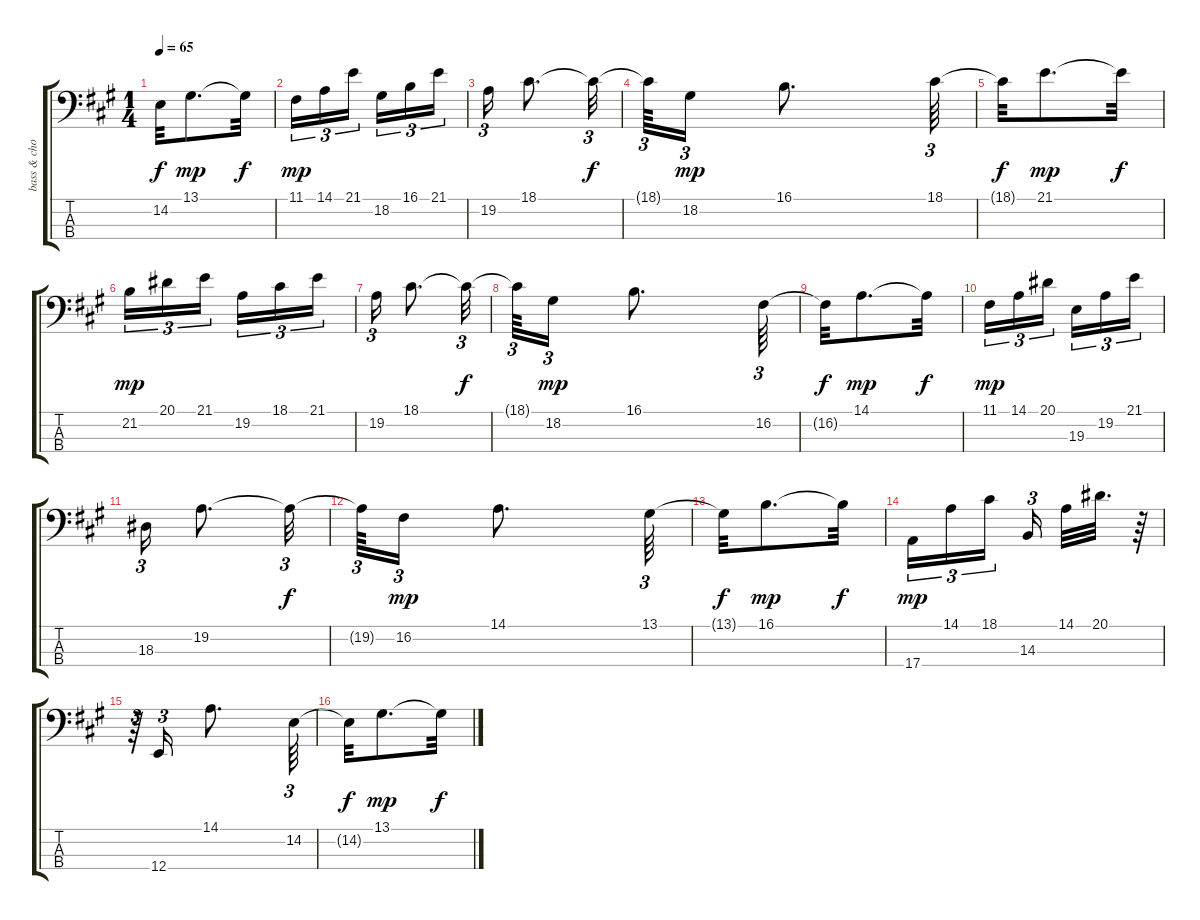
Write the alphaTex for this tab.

\track ("bass & chord        " "bass & cho") {instrument electricgrandpiano}
\staff {score tabs}
\tuning (G2 D2 A1 E1) {hide}
\ts (1 4)
\tempo 65
\clef f4
\ks a
14.2{t}.32{dy f} 13.1.8{d dy mp} 13.1{t}.32{dy f} |
11.1.16{tu (3 2) dy mp} 14.1.16{tu (3 2)} 21.1.16{tu (3 2)} 18.2.16{tu (3 2)} 16.1.16{tu (3 2)} 21.1.16{tu (3 2)} |
19.2.16{tu (3 2)} 18.1.8{d} 18.1{t}.32{tu (3 2) dy f} |
18.1{t}.64{tu (3 2)} 18.2.16{tu (3 2) dy mp} 16.1.8{d} 18.1.64{tu (3 2)} |
18.1{t}.32{dy f} 21.1.8{d dy mp} 21.1{t}.32{dy f} |
21.2.16{tu (3 2) dy mp} 20.1.16{tu (3 2)} 21.1.16{tu (3 2)} 19.2.16{tu (3 2)} 18.1.16{tu (3 2)} 21.1.16{tu (3 2)} |
19.2.16{tu (3 2)} 18.1.8{d} 18.1{t}.32{tu (3 2) dy f} |
18.1{t}.64{tu (3 2)} 18.2.16{tu (3 2) dy mp} 16.1.8{d} 16.2.64{tu (3 2)} |
16.2{t}.32{dy f} 14.1.8{d dy mp} 14.1{t}.32{dy f} |
11.1.16{tu (3 2) dy mp} 14.1.16{tu (3 2)} 20.1.16{tu (3 2)} 19.3.16{tu (3 2)} 19.2.16{tu (3 2)} 21.1.16{tu (3 2)} |
18.3.16{tu (3 2)} 19.2.8{d} 19.2{t}.32{tu (3 2) dy f} |
19.2{t}.64{tu (3 2)} 16.2.16{tu (3 2) dy mp} 14.1.8{d} 13.1.64{tu (3 2)} |
13.1{t}.32{dy f} 16.1.8{d dy mp} 16.1{t}.32{dy f} |
17.4.16{tu (3 2) dy mp} 14.1.16{tu (3 2)} 18.1.16{tu (3 2)} 14.3.16{tu (3 2)} 14.1.32 20.1.32{d} r.64 |
r.64{tu (3 2)} 12.4.16{tu (3 2)} 14.1.8{d} 14.2.64{tu (3 2)} |
14.2{t}.32{dy f} 13.1.8{d dy mp} 13.1{t}.32{dy f}
